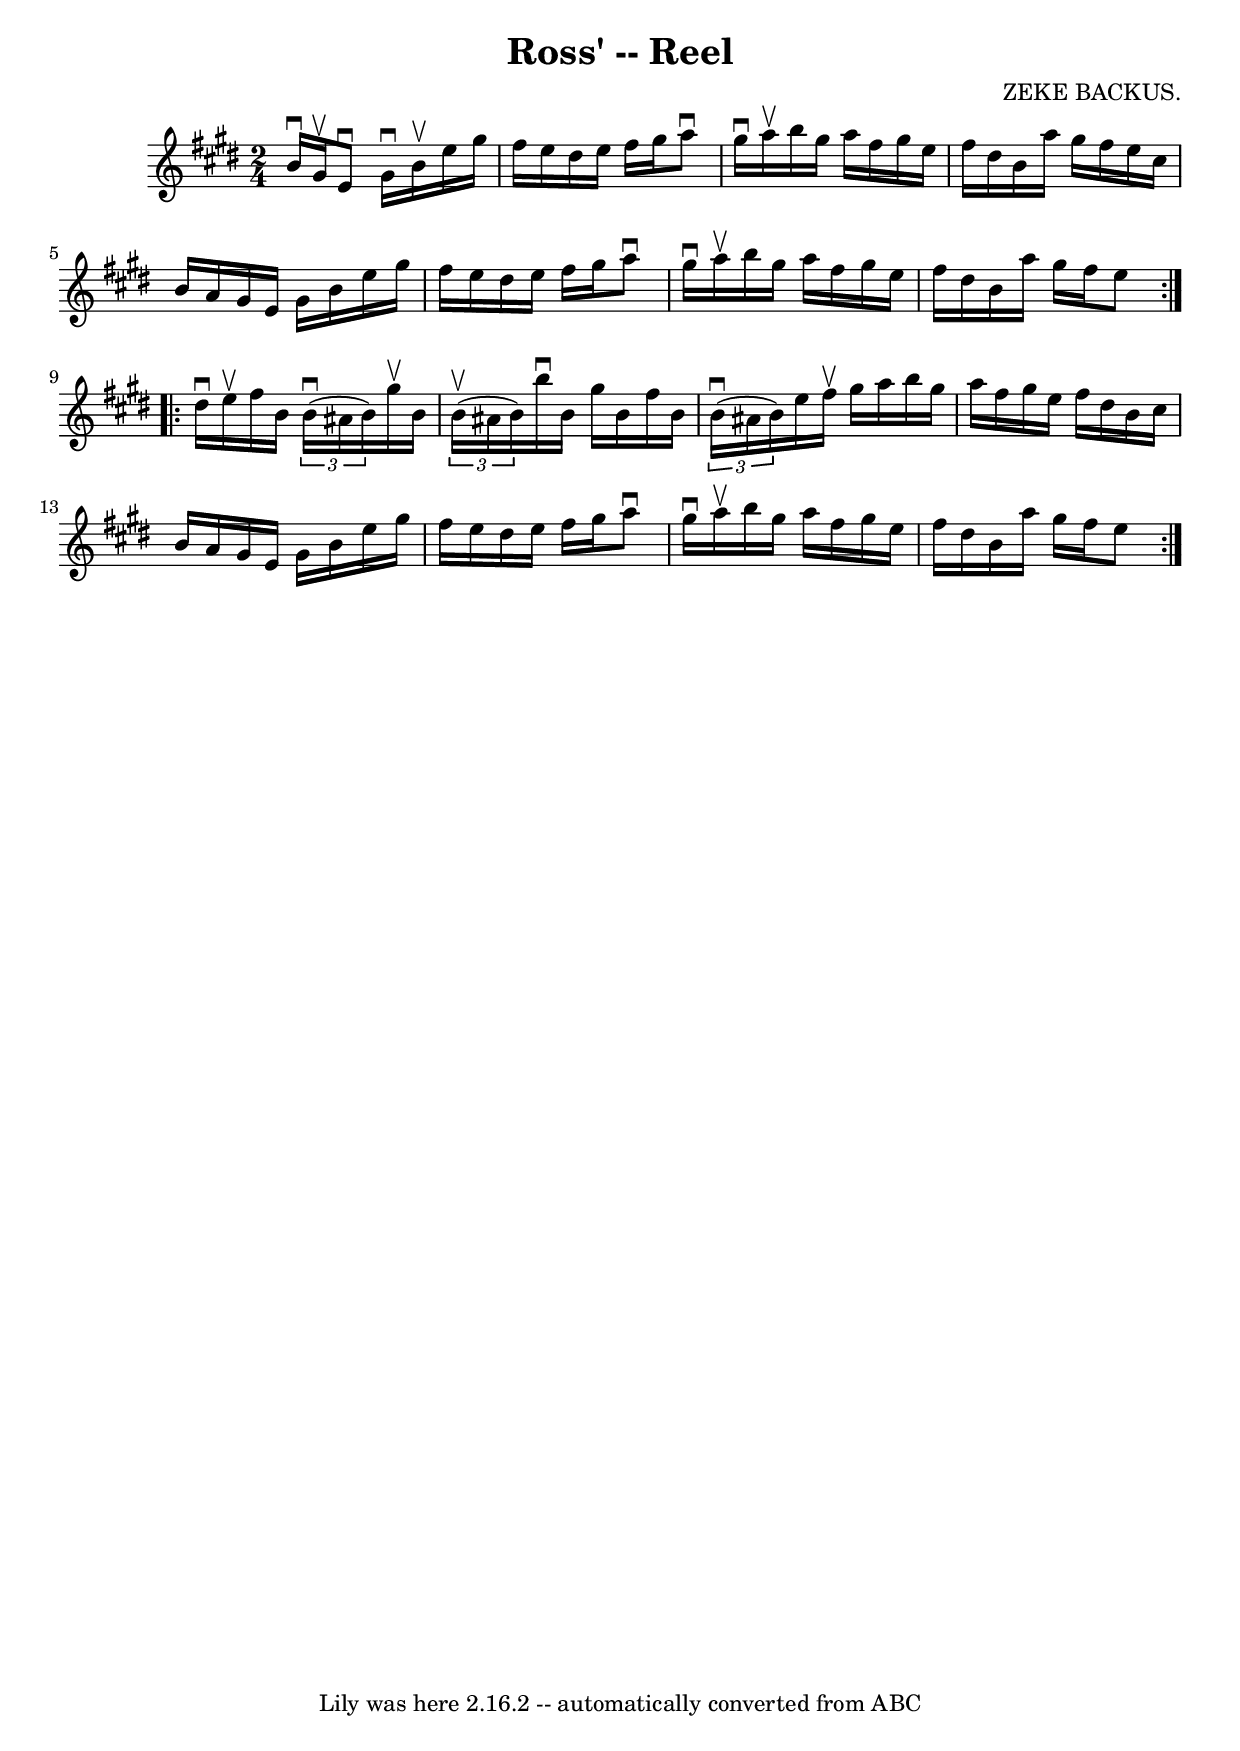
\version "2.7.40"
\include "Mammoth.ily"
\header {
	%% book = "Ryan's Mammoth Collection"
	composer = "ZEKE BACKUS."
	crossRefNumber = "1"
	footnotes = "\\\\317"
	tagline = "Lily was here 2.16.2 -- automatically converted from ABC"
	title = "Ross' -- Reel"
}
voicedefault =  {


\repeat volta 2 {
\time 2/4 \key e \major b'16^\downbow gis'16^\upbow |
 e'8 
^\downbow gis'16^\downbow b'16^\upbow e''16 gis''16 fis''16    
e''16    |
 dis''16 e''16 fis''16 gis''16 a''8^\downbow   
gis''16^\downbow a''16^\upbow   |
 b''16 gis''16 a''16    
fis''16 gis''16 e''16 fis''16 dis''16    |
 b'16 a''16   
 gis''16 fis''16 e''16 cis''16 b'16 a'16    |
 gis'16  
 e'16 gis'16 b'16 e''16 gis''16 fis''16 e''16    |
   
dis''16 e''16 fis''16 gis''16 a''8^\downbow gis''16^\downbow   
a''16^\upbow   |
 b''16 gis''16 a''16 fis''16 gis''16    
e''16 fis''16 dis''16    |
 b'16 a''16 gis''16 fis''16   
 e''8  }     \repeat volta 2 { dis''16^\downbow e''16^\upbow |
     
fis''16 b'16    \times 2/3 { b'16^\downbow(ais'16 b'16) }   
gis''16^\upbow b'16    \times 2/3 { b'16^\upbow(ais'16 b'16) }   
|
 b''16^\downbow b'16 gis''16 b'16 fis''16 b'16    
\times 2/3 { b'16^\downbow(ais'16 b'16) }   |
 e''16    
fis''16^\upbow gis''16 a''16 b''16 gis''16 a''16 fis''16    
|
 gis''16 e''16 fis''16 dis''16 b'16 cis''16 b'16  
 a'16    |
 gis'16 e'16 gis'16 b'16 e''16 gis''16    
fis''16 e''16    |
 dis''16 e''16 fis''16 gis''16 a''8 
^\downbow gis''16^\downbow a''16^\upbow   |
 b''16 gis''16    
a''16 fis''16 gis''16 e''16 fis''16 dis''16    |
 b'16   
 a''16 gis''16 fis''16 e''8  }   
}

\score{
    <<

	\context Staff="default"
	{
	    \voicedefault 
	}

    >>
	\layout {
	}
	\midi {}
}
